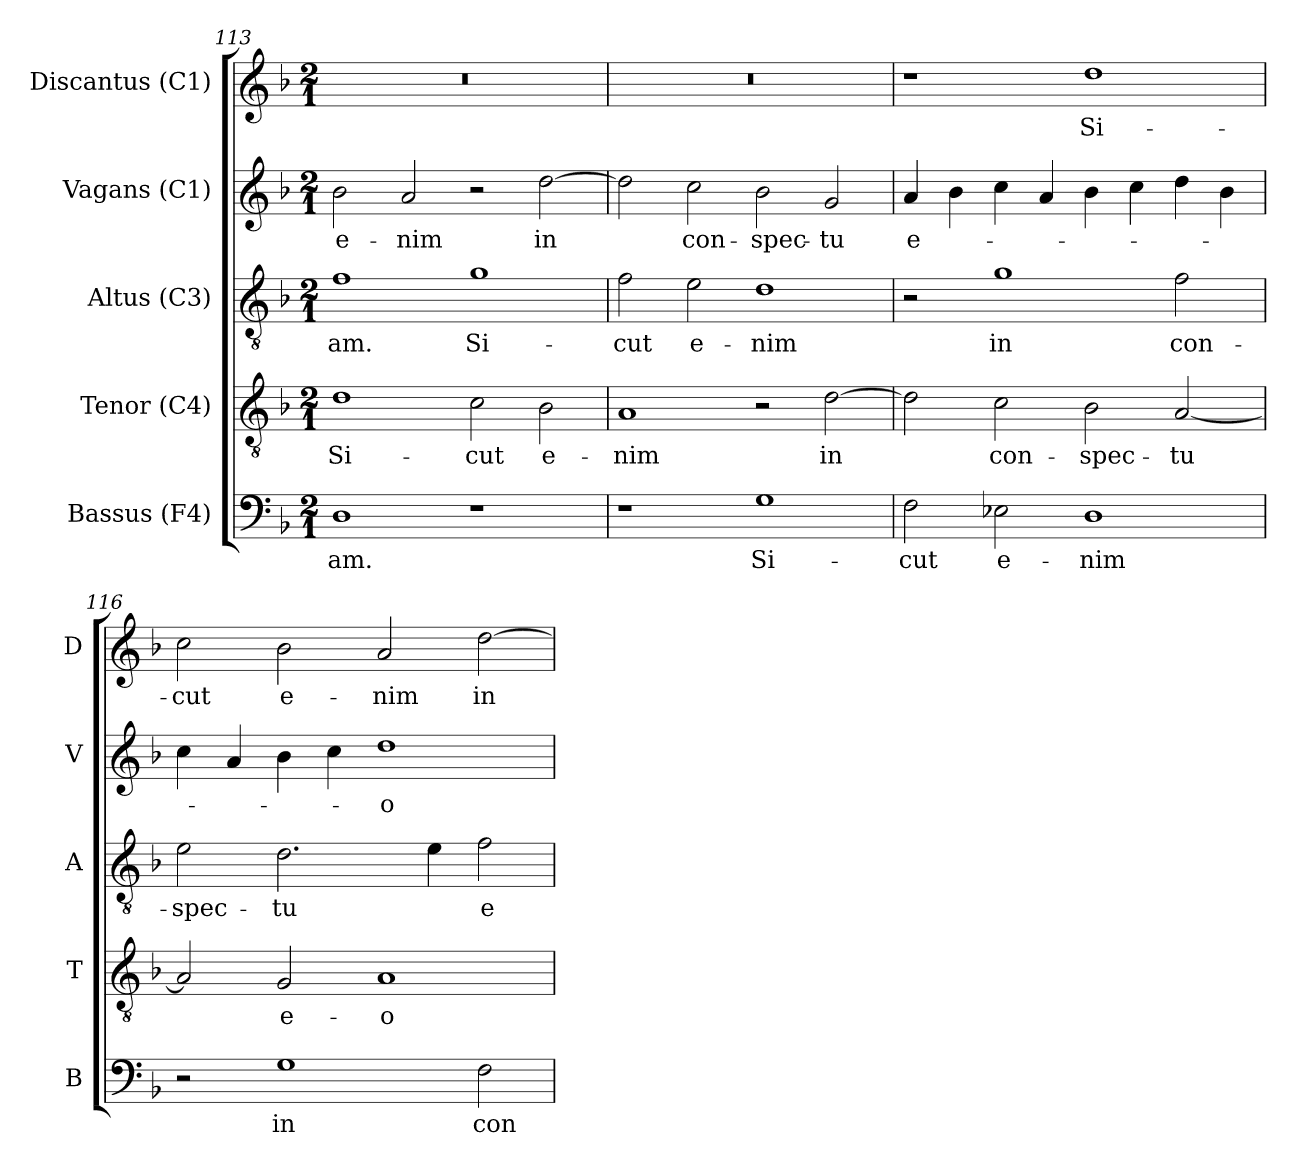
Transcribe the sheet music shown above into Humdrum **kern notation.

**kern	**text	**kern	**text	**kern	**text	**kern	**text	**kern	**text
*part5	*part5	*part4	*part4	*part3	*part3	*part2	*part2	*part1	*part1
*staff5	*staff5	*staff4	*staff4	*staff3	*staff3	*staff2	*staff2	*staff1	*staff1
*I"Bassus (F4)	*	*I"Tenor (C4)	*	*I"Altus (C3)	*	*I"Vagans (C1)	*	*I"Discantus (C1)	*
*I'B	*	*I'T	*	*I'A	*	*I'V	*	*I'D	*
*clefF4	*	*clefGv2	*	*clefGv2	*	*clefG2	*	*clefG2	*
*k[b-]	*	*k[b-]	*	*k[b-]	*	*k[b-]	*	*k[b-]	*
*F:	*	*F:	*	*F:	*	*F:	*	*F:	*
*M2/1	*	*M2/1	*	*M2/1	*	*M2/1	*	*M2/1	*
=113	=113	=113	=113	=113	=113	=113	=113	=113	=113
!	!LO:LY:b:color=#000000	!	!	!	!	!	!	!	!
!	!	!	!LO:LY:b:color=#000000	!	!	!	!	!	!
!	!	!	!	!	!LO:LY:b:color=#000000	!	!	!	!
!	!	!	!	!	!	!	!LO:LY:b:color=#000000	!LO:N:vis=1	!
1Di	-am.	1di	Si-	1fi	-am.	2b-i\	e-	0r	.
!	!	!	!	!	!	!	!LO:LY:b:color=#000000	!	!
.	.	.	.	.	.	2ai/	-nim	.	.
!	!	!	!LO:LY:b:color=#000000	!	!	!	!	!	!
!	!	!	!	!	!LO:LY:b:color=#000000	!	!	!	!
1r	.	2ci\	-cut	1gi	Si-	2r	.	.	.
!	!	!	!LO:LY:b:color=#000000	!	!	!	!	!	!
!	!	!	!	!	!	!	!LO:LY:b:color=#000000	!	!
.	.	2B-i\	e-	.	.	[2ddi\	in	.	.
!!LO:LB:g=z
=114	=114	=114	=114	=114	=114	=114	=114	=114	=114
!	!	!	!LO:LY:b:color=#000000	!	!	!	!	!	!
!	!	!	!	!	!LO:LY:b:color=#000000	!	!	!LO:N:vis=1	!
1r	.	1Ai	-nim	2fi\	-cut	2ddi\]	.	0r	.
!	!	!	!	!	!LO:LY:b:color=#000000	!	!	!	!
!	!	!	!	!	!	!	!LO:LY:b:color=#000000	!	!
.	.	.	.	2ei\	e-	2cci\	con-	.	.
!	!LO:LY:b:color=#000000	!	!	!	!	!	!	!	!
!	!	!	!	!	!LO:LY:b:color=#000000	!	!	!	!
!	!	!	!	!	!	!	!LO:LY:b:color=#000000	!	!
1Gi	Si-	2r	.	1di	-nim	2b-i\	-spec-	.	.
!	!	!	!LO:LY:b:color=#000000	!	!	!	!	!	!
!	!	!	!	!	!	!	!LO:LY:b:color=#000000	!	!
.	.	[2di\	in	.	.	2gi/	-tu	.	.
=115	=115	=115	=115	=115	=115	=115	=115	=115	=115
!	!LO:LY:b:color=#000000	!	!	!	!	!	!	!	!
!	!	!	!	!	!	!	!LO:LY:b:color=#000000	!	!
2Fi\	-cut	2di\]	.	2r	.	4ai/	e-	1r	.
.	.	.	.	.	.	4b-i\	.	.	.
!	!LO:LY:b:color=#000000	!	!	!	!	!	!	!	!
!	!	!	!LO:LY:b:color=#000000	!	!	!	!	!	!
!	!	!	!	!	!LO:LY:b:color=#000000	!	!	!	!
2E-i\	e-	2ci\	con-	1gi	in	4cci\	.	.	.
.	.	.	.	.	.	4ai/	.	.	.
!	!LO:LY:b:color=#000000	!	!	!	!	!	!	!	!
!	!	!	!LO:LY:b:color=#000000	!	!	!	!	!	!
!	!	!	!	!	!	!	!	!	!LO:LY:b:color=#000000
1Di	-nim	2B-i\	-spec-	.	.	4b-i\	.	1ddi	Si-
.	.	.	.	.	.	4cci\	.	.	.
!	!	!	!LO:LY:b:color=#000000	!	!	!	!	!	!
!	!	!	!	!	!LO:LY:b:color=#000000	!	!	!	!
.	.	[2Ai/	-tu	2fi\	con-	4ddi\	.	.	.
.	.	.	.	.	.	4b-i\	.	.	.
=116	=116	=116	=116	=116	=116	=116	=116	=116	=116
!	!	!	!	!	!LO:LY:b:color=#000000	!	!	!	!
!	!	!	!	!	!	!	!	!	!LO:LY:b:color=#000000
2r	.	2Ai/]	.	2ei\	-spec-	4cci\	.	2cci\	-cut
.	.	.	.	.	.	4ai/	.	.	.
!	!LO:LY:b:color=#000000	!	!	!	!	!	!	!	!
!	!	!	!LO:LY:b:color=#000000	!	!	!	!	!	!
!	!	!	!	!	!LO:LY:b:color=#000000	!	!	!	!
!	!	!	!	!	!	!	!	!	!LO:LY:b:color=#000000
1Gi	in	2Gi/	e-	2.di\	-tu	4b-i\	.	2b-i\	e-
.	.	.	.	.	.	4cci\	.	.	.
!	!	!	!LO:LY:b:color=#000000	!	!	!	!	!	!
!	!	!	!	!	!	!	!LO:LY:b:color=#000000	!	!
!	!	!	!	!	!	!	!	!	!LO:LY:b:color=#000000
.	.	1Ai	-o-	.	.	1ddi	-o-	2ai/	-nim
.	.	.	.	4ei\	.	.	.	.	.
!	!LO:LY:b:color=#000000	!	!	!	!	!	!	!	!
!	!	!	!	!	!LO:LY:b:color=#000000	!	!	!	!
!	!	!	!	!	!	!	!	!	!LO:LY:b:color=#000000
2Fi\	con-	.	.	2fi\	e-	.	.	[2ddi\	in
=	=	=	=	=	=	=	=	=	=
*-	*-	*-	*-	*-	*-	*-	*-	*-	*-
